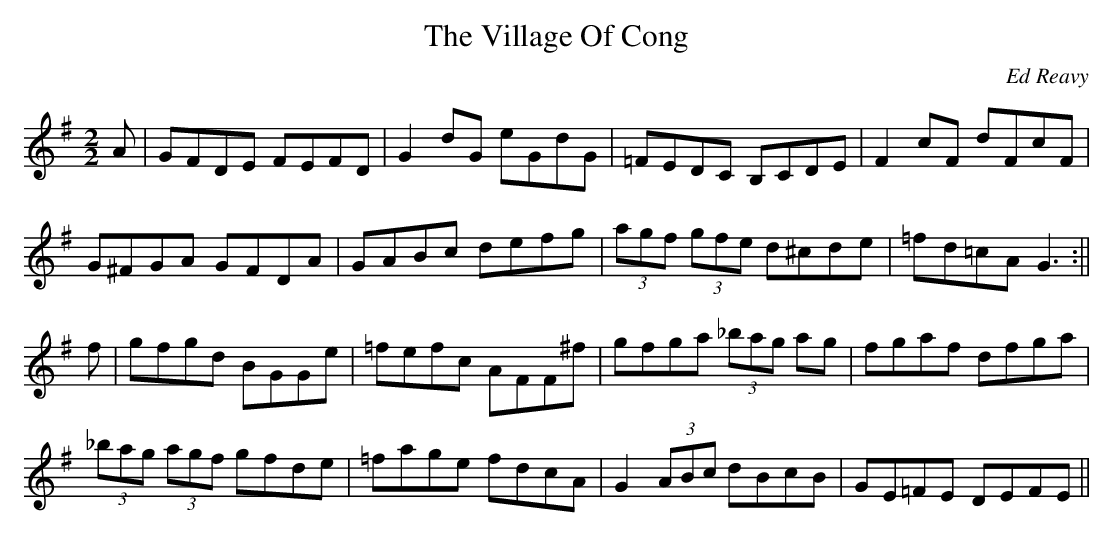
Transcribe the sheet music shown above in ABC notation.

X:1
T:The Village Of Cong
C:Ed Reavy
M:2/2
L:1/8
K:G
A|GFDE FEFD|G2 dG eGdG|=FEDC B,CDE|F2 cF dFcF|
G^FGA GFDA|GABc defg|(3agf (3gfe d^cde|=fd=cA G3:||
f|gfgd BGGe|=fefc AFF^f|gfga (3_bag ag|fgaf dfga|
(3_bag (3agf gfde|=fage fdcA|G2 (3ABc dBcB|GE=FE DEFE||
